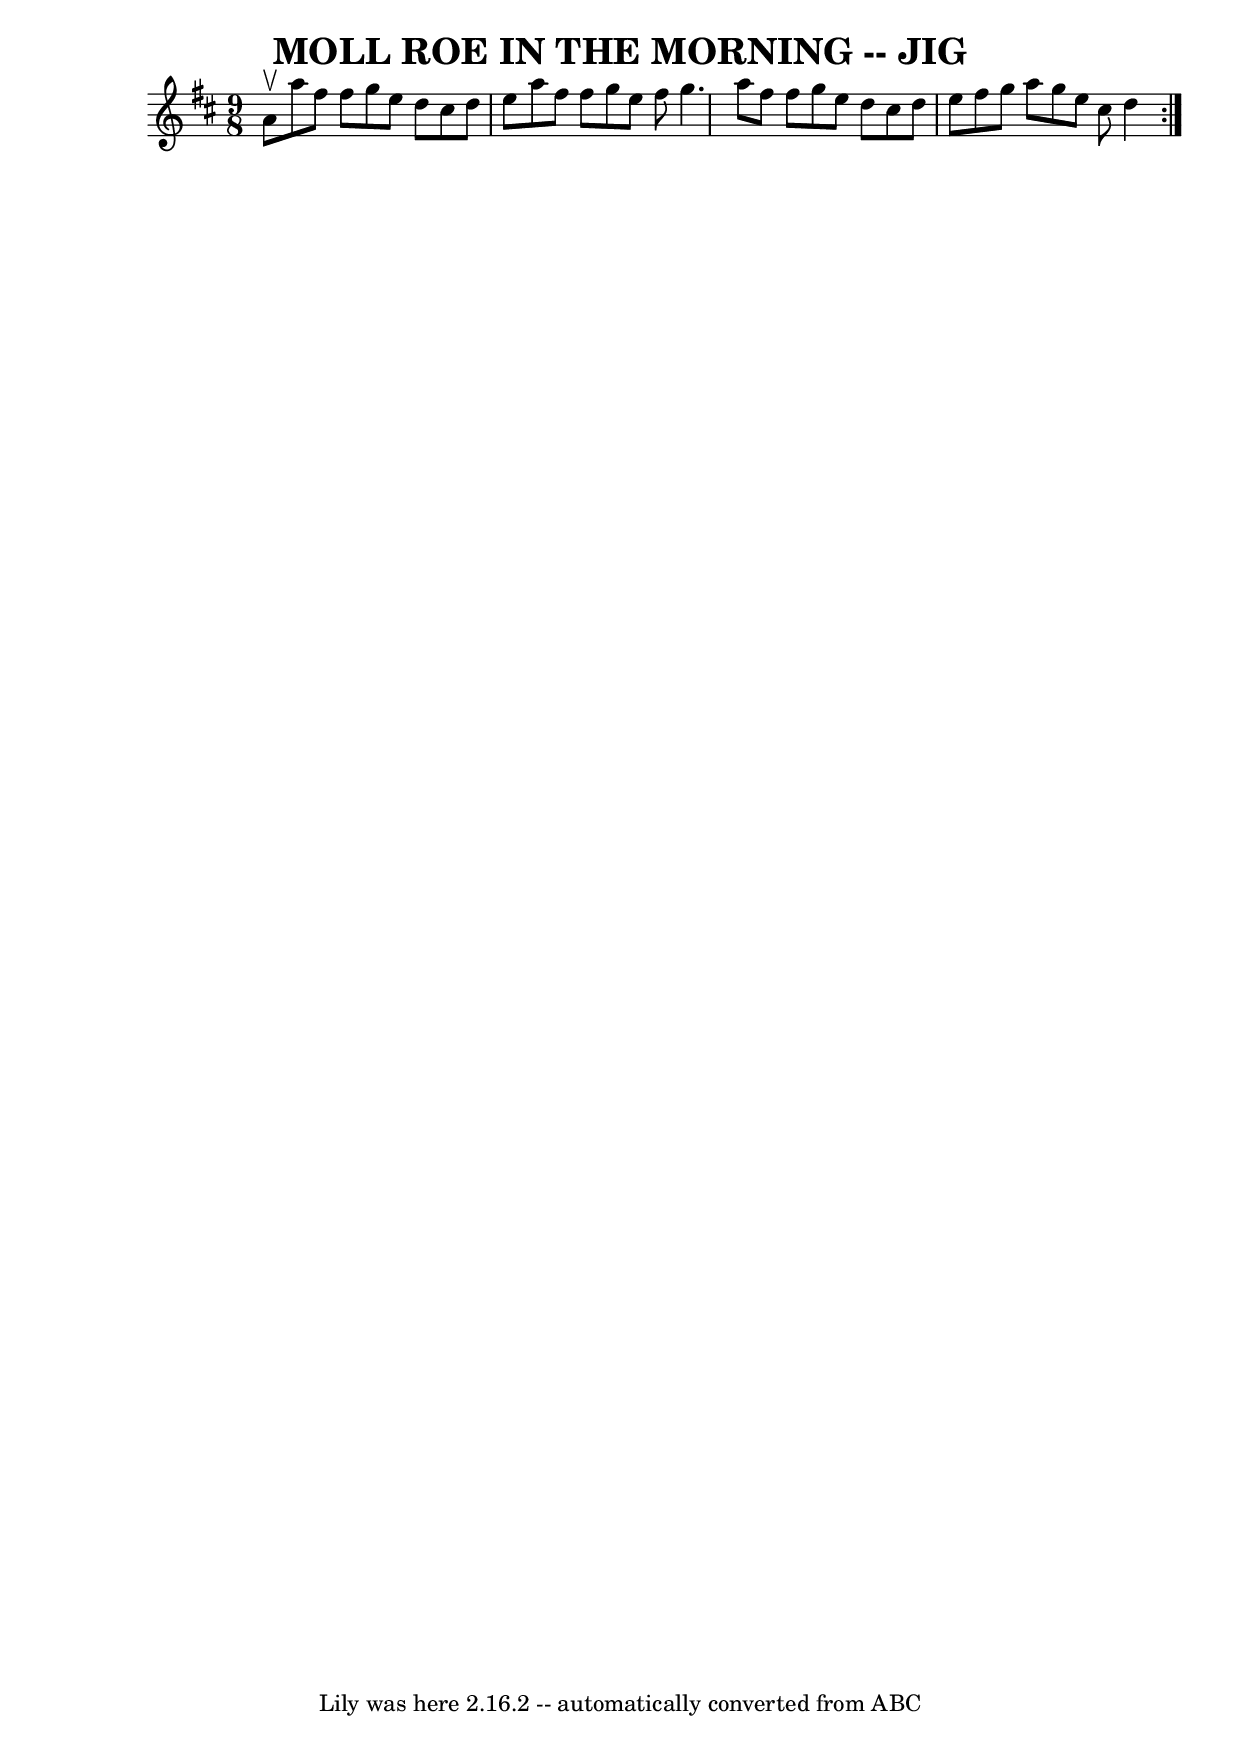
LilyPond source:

\version "2.16.2"
\include "Mammoth.ily"
\header {
  %% book = "Ryan's Mammoth Collection of Fiddle Tunes"
  crossRefNumber = "1"
  footnotes = ""
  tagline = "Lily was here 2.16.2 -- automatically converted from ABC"
  title = "MOLL ROE IN THE MORNING -- JIG"

}
voicedefault =  {


  \time 9/8 
  \key d \major
  
  \repeat volta 2 {
    a'8^\upbow   |
    a''8   
    fis''8 fis''8 g''8 e''8 d''8 cis''8 d''8 e''8    |
    
    a''8 fis''8 fis''8 g''8 e''8 fis''8 g''4.    |
    
    a''8 fis''8 fis''8 g''8 e''8 d''8 cis''8 d''8 e''8    
    |
    fis''8 g''8 a''8 g''8 e''8 cis''8 d''4    
  }   

}

\score{
  <<

    \context Staff="default"
    {
      \voicedefault 
      
    }

  >>
  \layout {
    
  }
  \midi {
  }

}
